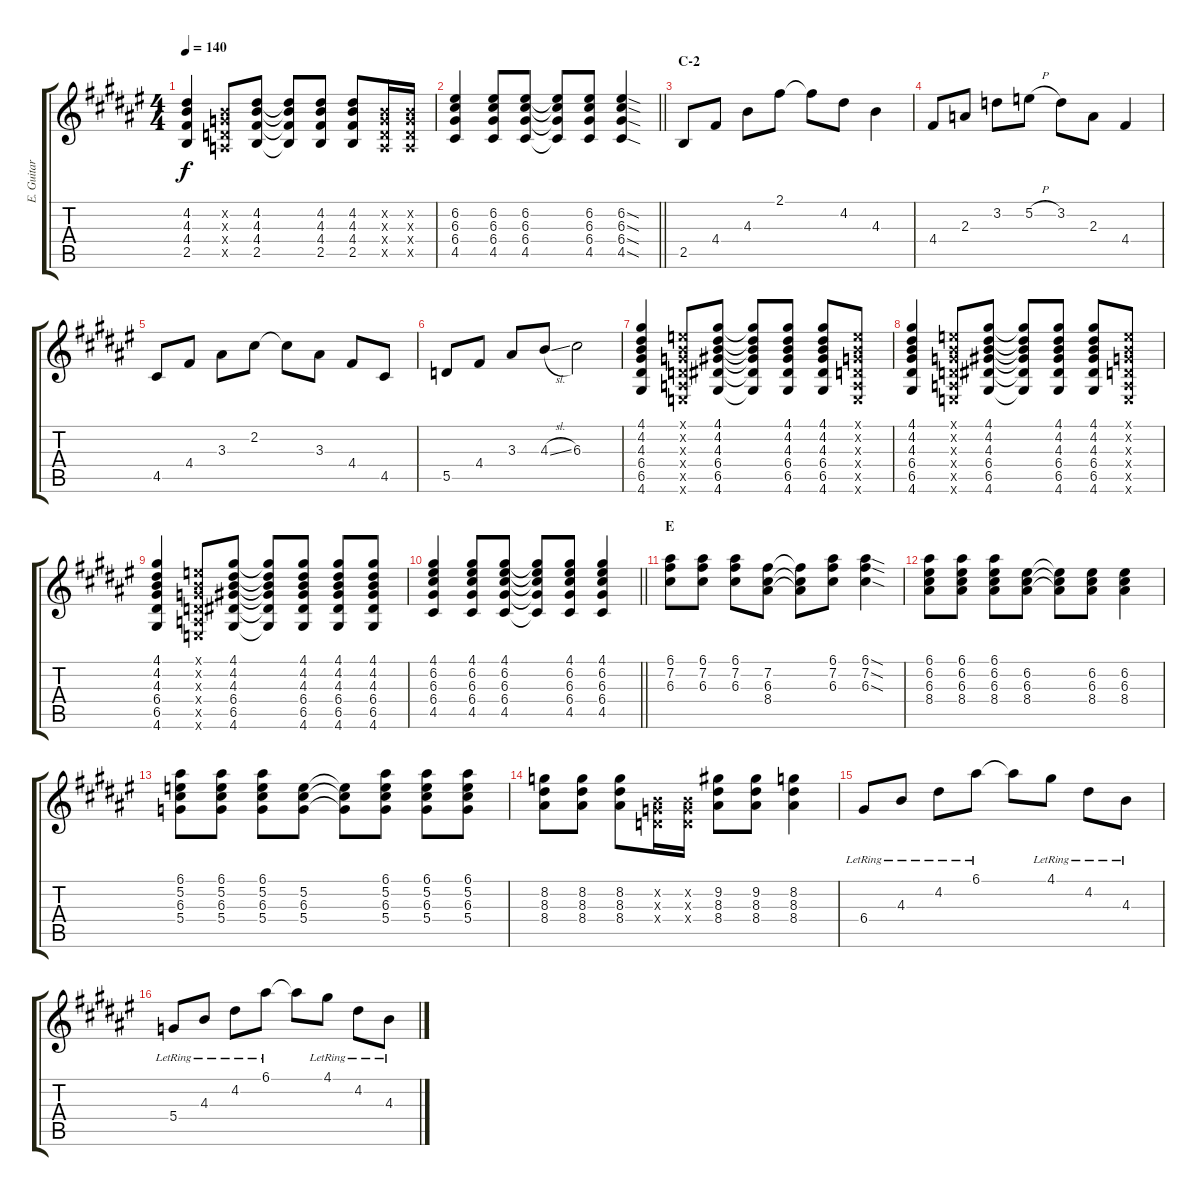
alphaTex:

\track ("E. Guitar I" "E. Guitar ") {instrument overdrivenguitar}
\staff {score tabs}
\tuning (E4 B3 G3 D3 A2 E2) {hide}
\ts (4 4)
\tempo 140
\clef g2
\ks f#
(4.2 4.3 4.4 2.5).4{dy f} (0.2{x} 0.3{x} 0.4{x} 0.5{x}).8 (4.2 4.3 4.4 2.5).8 (4.2{t} 4.3{t} 4.4{t} 2.5{t}).8 (4.2 4.3 4.4 2.5).8 (4.2 4.3 4.4 2.5).8 (0.2{x} 0.3{x} 0.4{x} 0.5{x}).16 (0.2{x} 0.3{x} 0.4{x} 0.5{x}).16 |
\barLineRight lightlight
(6.2 6.3 6.4 4.5).4 (6.2 6.3 6.4 4.5).8 (6.2 6.3 6.4 4.5).8 (6.2{t} 6.3{t} 6.4{t} 4.5{t}).8 (6.2 6.3 6.4 4.5).8 (6.2{sod} 6.3{sod} 6.4{sod} 4.5{sod}).4 |
\section ("" "C-2")
2.5.8 4.4.8 4.3.8 2.1.8 2.1{t}.8 4.2.8 4.3.4 |
4.4.8 2.3.8 3.2.8 5.2{h}.8 3.2.8 2.3.8 4.4.4 |
4.5.8 4.4.8 3.3.8 2.2.8 2.2{t}.8 3.3.8 4.4.8 4.5.8 |
5.5.8 4.4.8 3.3.8 4.3{sl}.8 6.3.2 |
(4.1 4.2 4.3 6.4 6.5 4.6).4 (0.1{x} 0.2{x} 0.3{x} 0.4{x} 0.5{x} 0.6{x}).8 (4.1 4.2 4.3 6.4 6.5 4.6).8 (4.1{t} 4.2{t} 4.3{t} 6.4{t} 6.5{t} 4.6{t}).8 (4.1 4.2 4.3 6.4 6.5 4.6).8 (4.1 4.2 4.3 6.4 6.5 4.6).8 (0.1{x} 0.2{x} 0.3{x} 0.4{x} 0.5{x} 0.6{x}).8 |
(4.1 4.2 4.3 6.4 6.5 4.6).4 (0.1{x} 0.2{x} 0.3{x} 0.4{x} 0.5{x} 0.6{x}).8 (4.1 4.2 4.3 6.4 6.5 4.6).8 (4.1{t} 4.2{t} 4.3{t} 6.4{t} 6.5{t} 4.6{t}).8 (4.1 4.2 4.3 6.4 6.5 4.6).8 (4.1 4.2 4.3 6.4 6.5 4.6).8 (0.1{x} 0.2{x} 0.3{x} 0.4{x} 0.5{x} 0.6{x}).8 |
(4.1 4.2 4.3 6.4 6.5 4.6).4 (0.1{x} 0.2{x} 0.3{x} 0.4{x} 0.5{x} 0.6{x}).8 (4.1 4.2 4.3 6.4 6.5 4.6).8 (4.1{t} 4.2{t} 4.3{t} 6.4{t} 6.5{t} 4.6{t}).8 (4.1 4.2 4.3 6.4 6.5 4.6).8 (4.1 4.2 4.3 6.4 6.5 4.6).8 (4.1 4.2 4.3 6.4 6.5 4.6).8 |
\barLineRight lightlight
(4.1 6.2 6.3 6.4 4.5).4 (4.1 6.2 6.3 6.4 4.5).8 (4.1 6.2 6.3 6.4 4.5).8 (4.1{t} 6.2{t} 6.3{t} 6.4{t} 4.5{t}).8 (4.1 6.2 6.3 6.4 4.5).8 (4.1 6.2 6.3 6.4 4.5).4 |
\section ("" "E")
(6.1 7.2 6.3).8 (6.1 7.2 6.3).8 (6.1 7.2 6.3).8 (7.2 6.3 8.4).8 (7.2{t} 6.3{t} 8.4{t}).8 (6.1 7.2 6.3).8 (6.1{sod} 7.2{sod} 6.3{sod}).4 |
(6.1 6.2 6.3 8.4).8 (6.1 6.2 6.3 8.4).8 (6.1 6.2 6.3 8.4).8 (6.2 6.3 8.4).8 (6.2{t} 6.3{t} 8.4{t}).8 (6.2 6.3 8.4).8 (6.2 6.3 8.4).4 |
(6.1 5.2 6.3 5.4).8 (6.1 5.2 6.3 5.4).8 (6.1 5.2 6.3 5.4).8 (5.2 6.3 5.4).8 (5.2{t} 6.3{t} 5.4{t}).8 (6.1 5.2 6.3 5.4).8 (6.1 5.2 6.3 5.4).8 (6.1 5.2 6.3 5.4).8 |
(8.2 8.3 8.4).8 (8.2 8.3 8.4).8 (8.2 8.3 8.4).8 (0.2{x} 0.3{x} 0.4{x}).16 (0.2{x} 0.3{x} 0.4{x}).16 (9.2 8.3 8.4).8 (9.2 8.3 8.4).8 (8.2 8.3 8.4).4 |
6.4{lr}.8 4.3{lr}.8 4.2{lr}.8 6.1{lr}.8 6.1{t}.8 4.1{lr}.8 4.2{lr}.8 4.3{lr}.8 |
5.4{lr}.8 4.3{lr}.8 4.2{lr}.8 6.1{lr}.8 6.1{t}.8 4.1{lr}.8 4.2{lr}.8 4.3{lr}.8
